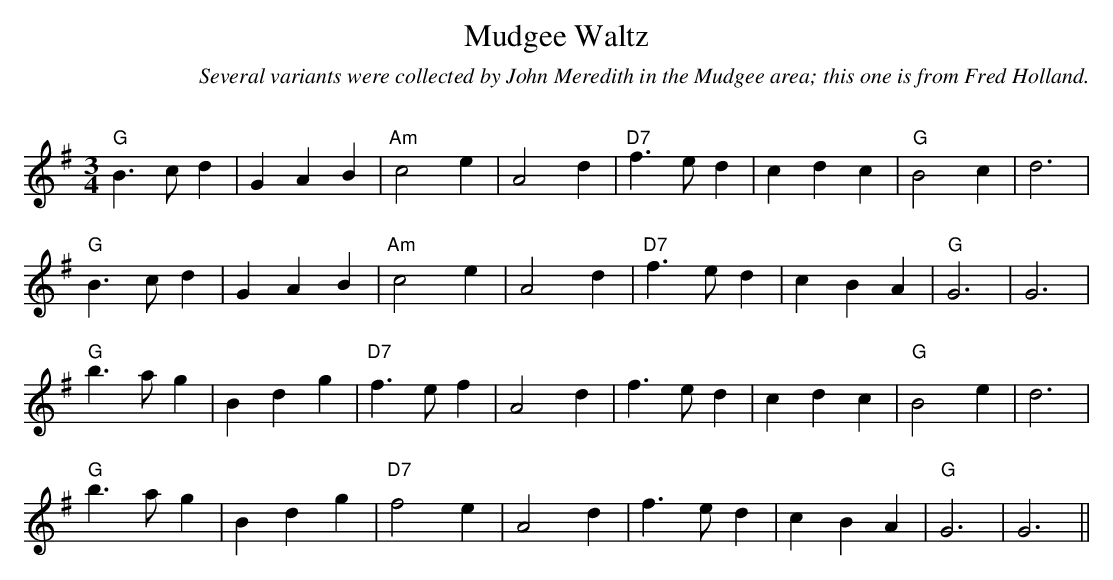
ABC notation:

X:1
T:Mudgee Waltz
Q:150
C:Several variants were collected by John Meredith in the Mudgee area; this one is from Fred Holland.
M:3/4
L:1/8
K:Gmaj
"G"B3cd2|G2A2B2|"Am"c4e2|A4d2|"D7"f3ed2|c2d2c2|"G"B4c2|d6|
"G"B3cd2|G2A2B2|"Am"c4e2|A4d2|"D7"f3ed2|c2B2A2|"G"G6|G6|
"G"b3ag2|B2d2g2|"D7"f3ef2|A4d2|f3ed2|c2d2c2|"G"B4e2|d6|
"G"b3ag2|B2d2g2|"D7"f4e2|A4d2|f3ed2|c2B2A2|"G"G6|G6||
